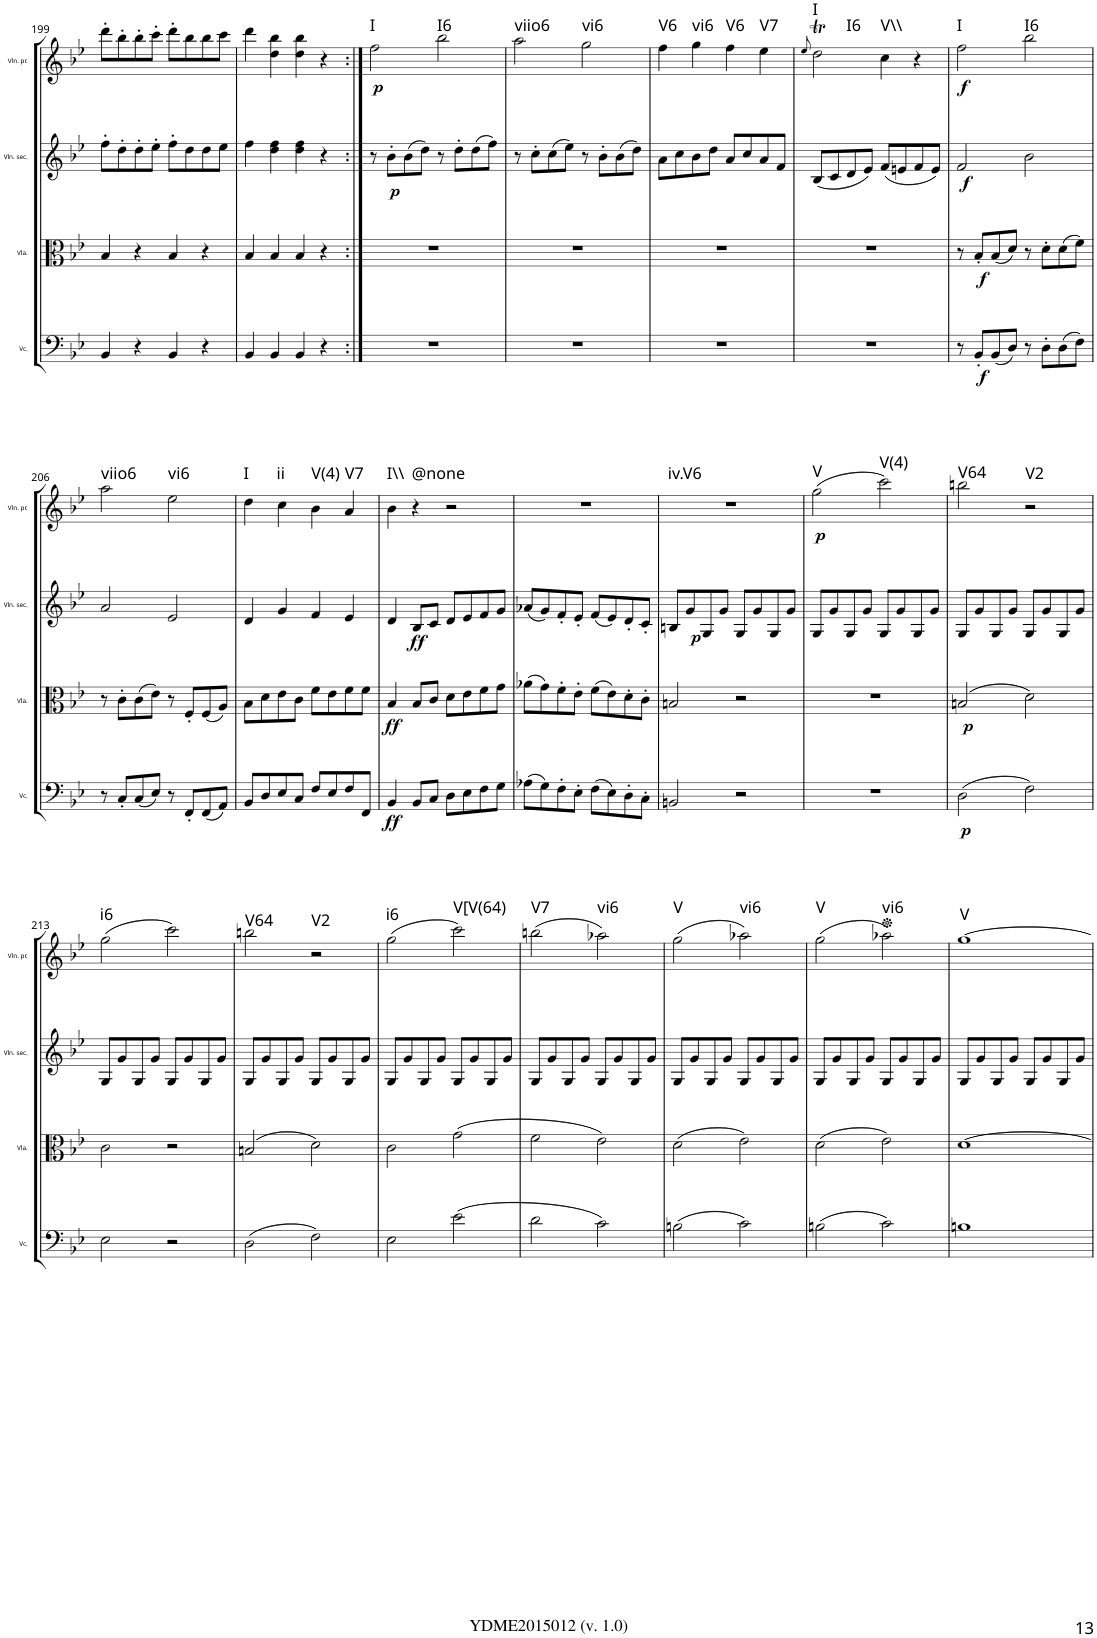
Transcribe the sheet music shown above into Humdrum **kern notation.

**kern	**dynam	**kern	**dynam	**kern	**dynam	**kern	**dynam	**harte
*part4	*part4	*part3	*part3	*part2	*part2	*part1	*part1	*part1
*staff4	*staff4	*staff3	*staff3	*staff2	*staff2	*staff1	*staff1	*
*I"Violoncelle	*	*I"Viola	*	*I"Violino secondo	*	*I"Violino primo	*	*
*I'Vc.	*	*I'Vla.	*	*I'Vln. sec.	*	*I'Vln. pr.	*	*
!!LO:PB:g=z
*clefF4	*	*clefC3	*	*clefG2	*	*clefG2	*	*
*k[b-e-]	*	*k[b-e-]	*	*k[b-e-]	*	*k[b-e-]	*	*
*B-:	*	*B-:	*	*B-:	*	*B-:	*	*
*M2/2	*	*M2/2	*	*M2/2	*	*M2/2	*	*
*met(c|)	*	*met(c|)	*	*met(c|)	*	*met(c|)	*	*
=199	=199	=199	=199	=199	=199	=199	=199	=199
4BB-/	.	4B-/	.	8ff'\L	.	8ddd'\L	.	.
.	.	.	.	8dd'\	.	8bb-'\	.	.
4r	.	4r	.	8dd'\	.	8bb-'\	.	.
.	.	.	.	8ee-'\J	.	8ccc'\J	.	.
4BB-/	.	4B-/	.	8ff'\L	.	8ddd'\L	.	.
.	.	.	.	8dd\	.	8bb-\	.	.
4r	.	4r	.	8dd\	.	8bb-\	.	.
.	.	.	.	8ee-\J	.	8ccc\J	.	.
=200	=200	=200	=200	=200	=200	=200	=200	=200
4BB-/	.	4B-/	.	4ff\	.	4ddd\	.	.
4BB-/	.	4B-/	.	4dd\ 4ff\	.	4dd\ 4bb-\	.	.
4BB-/	.	4B-/	.	4dd\ 4ff\	.	4dd\ 4bb-\	.	.
4r	.	4r	.	4r	.	4r	.	.
=201:|!	=201:|!	=201:|!	=201:|!	=201:|!	=201:|!	=201:|!	=201:|!	=201:|!
!	!	!	!	!	!	!	!LO:DY:b	!LO:H:kt=I
1r	.	1r	.	8r	.	2ff\	p	N
!	!	!	!	!	!LO:DY:b	!	!	!
.	.	.	.	8b-'\L	p	.	.	.
.	.	.	.	(>8b-\	.	.	.	.
.	.	.	.	8dd\J)	.	.	.	.
!	!	!	!	!	!	!	!	!LO:H:kt=I6
.	.	.	.	8r	.	2bb-\	.	N
.	.	.	.	8dd'\L	.	.	.	.
.	.	.	.	(>8dd\	.	.	.	.
.	.	.	.	8ff\J)	.	.	.	.
=202	=202	=202	=202	=202	=202	=202	=202	=202
!	!	!	!	!	!	!	!	!LO:H:kt=viio6
1r	.	1r	.	8r	.	2aa\	.	N
.	.	.	.	8cc'\L	.	.	.	.
.	.	.	.	(>8cc\	.	.	.	.
.	.	.	.	8ee-\J)	.	.	.	.
!	!	!	!	!	!	!	!	!LO:H:kt=vi6
.	.	.	.	8r	.	2gg\	.	N
.	.	.	.	8b-'\L	.	.	.	.
.	.	.	.	(>8b-\	.	.	.	.
.	.	.	.	8dd\J)	.	.	.	.
=203	=203	=203	=203	=203	=203	=203	=203	=203
!	!	!	!	!	!	!	!	!LO:H:kt=V6
1r	.	1r	.	8a\L	.	4ff\	.	N
.	.	.	.	8cc\	.	.	.	.
!	!	!	!	!	!	!	!	!LO:H:kt=vi6
.	.	.	.	8b-\	.	4gg\	.	N
.	.	.	.	8dd\J	.	.	.	.
!	!	!	!	!	!	!	!	!LO:H:kt=V6
.	.	.	.	8a/L	.	4ff\	.	N
.	.	.	.	8cc/	.	.	.	.
!	!	!	!	!	!	!	!	!LO:H:kt=V7
.	.	.	.	8a/	.	4ee-\	.	N
.	.	.	.	8f/J	.	.	.	.
=204	=204	=204	=204	=204	=204	=204	=204	=204
.	.	.	.	.	.	8qee-/	.	.
!	!	!	!	!	!	!	!	!LO:H:n=1:kt=I
!	!	!	!	!	!	!	!	!LO:H:n=2:kt=I6
1r	.	1r	.	(<8B-/L	.	2ddt\	.	N N
.	.	.	.	8c/	.	.	.	.
.	.	.	.	8d/	.	.	.	.
.	.	.	.	8e-/J)	.	.	.	.
!	!	!	!	!	!	!	!	!LO:H:kt=V\\
.	.	.	.	(<8f/L	.	4cc\	.	N
.	.	.	.	8en/	.	.	.	.
.	.	.	.	8f/	.	4r	.	.
.	.	.	.	8e/J)	.	.	.	.
=205	=205	=205	=205	=205	=205	=205	=205	=205
!	!	!	!	!	!LO:DY:b	!	!LO:DY:b	!LO:H:kt=I
8r	.	8r	.	2f/	f	2ff\	f	N
!	!LO:DY:b	!	!LO:DY:b	!	!	!	!	!
8BB-'/L	f	8B-'/L	f	.	.	.	.	.
(<8BB-/	.	(<8B-/	.	.	.	.	.	.
8D/J)	.	8d/J)	.	.	.	.	.	.
!	!	!	!	!	!	!	!	!LO:H:kt=I6
8r	.	8r	.	2b-\	.	2bb-\	.	N
8D'\L	.	8d'\L	.	.	.	.	.	.
(>8D\	.	(>8d\	.	.	.	.	.	.
8F\J)	.	8f\J)	.	.	.	.	.	.
!!LO:LB:g=z
=206	=206	=206	=206	=206	=206	=206	=206	=206
!	!	!	!	!	!	!	!	!LO:H:kt=viio6
8r	.	8r	.	2a/	.	2aa\	.	N
8C'/L	.	8c'\L	.	.	.	.	.	.
(<8C/	.	(>8c\	.	.	.	.	.	.
8E-/J)	.	8e-\J)	.	.	.	.	.	.
!	!	!	!	!	!	!	!	!LO:H:kt=vi6
8r	.	8r	.	2e-/	.	2ee-\	.	N
8FF'/L	.	8F'/L	.	.	.	.	.	.
(<8FF/	.	(<8F/	.	.	.	.	.	.
8AA/J)	.	8A/J)	.	.	.	.	.	.
=207	=207	=207	=207	=207	=207	=207	=207	=207
!	!	!	!	!	!	!	!	!LO:H:kt=I
8BB-/L	.	8B-\L	.	4d/	.	4dd\	.	N
8D/	.	8d\	.	.	.	.	.	.
!	!	!	!	!	!	!	!	!LO:H:kt=ii
8E-/	.	8e-\	.	4g/	.	4cc\	.	N
8C/J	.	8c\J	.	.	.	.	.	.
!	!	!	!	!	!	!	!	!LO:H:kt=V(4)
8F/L	.	8f\L	.	4f/	.	4b-\	.	N
8E-/	.	8e-\	.	.	.	.	.	.
!	!	!	!	!	!	!	!	!LO:H:kt=V7
8F/	.	8f\	.	4e-/	.	4a/	.	N
8FF/J	.	8f\J	.	.	.	.	.	.
=208	=208	=208	=208	=208	=208	=208	=208	=208
!	!LO:DY:b	!	!LO:DY:b	!	!	!	!	!LO:H:kt=I\\
4BB-/	ff	4B-/	ff	4d/	.	4b-\	.	N
!	!	!	!	!	!LO:DY:b	!	!	!LO:H:kt=@none
8BB-/L	.	8B-/L	.	8B-/L	ff	4r	.	N
8C/J	.	8c/J	.	8c/J	.	.	.	.
8D\L	.	8d\L	.	8d/L	.	2r	.	.
8E-\	.	8e-\	.	8e-/	.	.	.	.
8F\	.	8f\	.	8f/	.	.	.	.
8G\J	.	8g\J	.	8g/J	.	.	.	.
=209	=209	=209	=209	=209	=209	=209	=209	=209
(>8A-X\L	.	(>8a-X\L	.	(<8a-X/L	.	1r	.	.
8G\)	.	8g\)	.	8g/)	.	.	.	.
8F'\	.	8f'\	.	8f'/	.	.	.	.
8E-'\J	.	8e-'\J	.	8e-'/J	.	.	.	.
(>8F\L	.	(>8f\L	.	(<8f/L	.	.	.	.
8E-\)	.	8e-\)	.	8e-/)	.	.	.	.
8D'\	.	8d'\	.	8d'/	.	.	.	.
8C'\J	.	8c'\J	.	8c'/J	.	.	.	.
=210	=210	=210	=210	=210	=210	=210	=210	=210
!	!	!	!	!	!	!	!	!LO:H:kt=iv.V6
2BBn/	.	2Bn/	.	8Bn/L	.	1r	.	N
!	!	!	!	!	!LO:DY:b	!	!	!
.	.	.	.	8g/	p	.	.	.
.	.	.	.	8G/	.	.	.	.
.	.	.	.	8g/J	.	.	.	.
2r	.	2r	.	8G/L	.	.	.	.
.	.	.	.	8g/	.	.	.	.
.	.	.	.	8G/	.	.	.	.
.	.	.	.	8g/J	.	.	.	.
=211	=211	=211	=211	=211	=211	=211	=211	=211
!	!	!	!	!	!	!	!LO:DY:b	!LO:H:kt=V
1r	.	1r	.	8G/L	.	(>2gg\	p	N
.	.	.	.	8g/	.	.	.	.
.	.	.	.	8G/	.	.	.	.
.	.	.	.	8g/J	.	.	.	.
!	!	!	!	!	!	!	!	!LO:H:kt=V(4)
.	.	.	.	8G/L	.	2ccc\)	.	N
.	.	.	.	8g/	.	.	.	.
.	.	.	.	8G/	.	.	.	.
.	.	.	.	8g/J	.	.	.	.
=212	=212	=212	=212	=212	=212	=212	=212	=212
!	!LO:DY:b	!	!LO:DY:b	!	!	!	!	!LO:H:kt=V64
(>2D\	p	(>2Bn/	p	8G/L	.	2bbn\	.	N
.	.	.	.	8g/	.	.	.	.
.	.	.	.	8G/	.	.	.	.
.	.	.	.	8g/J	.	.	.	.
!	!	!	!	!	!	!	!	!LO:H:kt=V2
2F\)	.	2d\)	.	8G/L	.	2r	.	N
.	.	.	.	8g/	.	.	.	.
.	.	.	.	8G/	.	.	.	.
.	.	.	.	8g/J	.	.	.	.
!!LO:LB:g=z
=213	=213	=213	=213	=213	=213	=213	=213	=213
!	!	!	!	!	!	!	!	!LO:H:kt=i6
2E-\	.	2c\	.	8G/L	.	(>2gg\	.	N
.	.	.	.	8g/	.	.	.	.
.	.	.	.	8G/	.	.	.	.
.	.	.	.	8g/J	.	.	.	.
2r	.	2r	.	8G/L	.	2ccc\)	.	.
.	.	.	.	8g/	.	.	.	.
.	.	.	.	8G/	.	.	.	.
.	.	.	.	8g/J	.	.	.	.
=214	=214	=214	=214	=214	=214	=214	=214	=214
!	!	!	!	!	!	!	!	!LO:H:kt=V64
(>2D\	.	(>2Bn/	.	8G/L	.	2bbn\	.	N
.	.	.	.	8g/	.	.	.	.
.	.	.	.	8G/	.	.	.	.
.	.	.	.	8g/J	.	.	.	.
!	!	!	!	!	!	!	!	!LO:H:kt=V2
2F\)	.	2d\)	.	8G/L	.	2r	.	N
.	.	.	.	8g/	.	.	.	.
.	.	.	.	8G/	.	.	.	.
.	.	.	.	8g/J	.	.	.	.
=215	=215	=215	=215	=215	=215	=215	=215	=215
!	!	!	!	!	!	!	!	!LO:H:kt=i6
2E-\	.	2c\	.	8G/L	.	(>2gg\	.	N
.	.	.	.	8g/	.	.	.	.
.	.	.	.	8G/	.	.	.	.
.	.	.	.	8g/J	.	.	.	.
!	!	!	!	!	!	!	!	!LO:H:kt=V[V(64)
(>2e-\	.	(>2g\	.	8G/L	.	2ccc\)	.	N
.	.	.	.	8g/	.	.	.	.
.	.	.	.	8G/	.	.	.	.
.	.	.	.	8g/J	.	.	.	.
=216	=216	=216	=216	=216	=216	=216	=216	=216
!	!	!	!	!	!	!	!	!LO:H:kt=V7
2d\	.	2f\	.	8G/L	.	(>2bbn\	.	N
.	.	.	.	8g/	.	.	.	.
.	.	.	.	8G/	.	.	.	.
.	.	.	.	8g/J	.	.	.	.
!	!	!	!	!	!	!	!	!LO:H:kt=vi6
2c\)	.	2e-\)	.	8G/L	.	2aa-X\)	.	N
.	.	.	.	8g/	.	.	.	.
.	.	.	.	8G/	.	.	.	.
.	.	.	.	8g/J	.	.	.	.
=217	=217	=217	=217	=217	=217	=217	=217	=217
!	!	!	!	!	!	!	!	!LO:H:kt=V
(>2Bn\	.	(>2d\	.	8G/L	.	(>2gg\	.	N
.	.	.	.	8g/	.	.	.	.
.	.	.	.	8G/	.	.	.	.
.	.	.	.	8g/J	.	.	.	.
!	!	!	!	!	!	!	!	!LO:H:kt=vi6
2c\)	.	2e-\)	.	8G/L	.	2aa-X\)	.	N
.	.	.	.	8g/	.	.	.	.
.	.	.	.	8G/	.	.	.	.
.	.	.	.	8g/J	.	.	.	.
=218	=218	=218	=218	=218	=218	=218	=218	=218
!	!	!	!	!	!	!	!	!LO:H:kt=V
(>2Bn\	.	(>2d\	.	8G/L	.	(>2gg\	.	N
.	.	.	.	8g/	.	.	.	.
.	.	.	.	8G/	.	.	.	.
.	.	.	.	8g/J	.	.	.	.
!	!	!	!	!	!	!	!	!LO:H:kt=vi6
2c\)	.	2e-\)	.	8G/L	.	2aa-X\)	.	N
.	.	.	.	8g/	.	.	.	.
.	.	.	.	8G/	.	.	.	.
.	.	.	.	8g/J	.	.	.	.
=219	=219	=219	=219	=219	=219	=219	=219	=219
!	!	!	!	!	!	!	!	!LO:H:kt=V
1Bn	.	[1d	.	8G/L	.	[1gg	.	N
.	.	.	.	8g/	.	.	.	.
.	.	.	.	8G/	.	.	.	.
.	.	.	.	8g/J	.	.	.	.
.	.	.	.	8G/L	.	.	.	.
.	.	.	.	8g/	.	.	.	.
.	.	.	.	8G/	.	.	.	.
.	.	.	.	8g/J	.	.	.	.
=	=	=	=	=	=	=	=	=
*-	*-	*-	*-	*-	*-	*-	*-	*-
